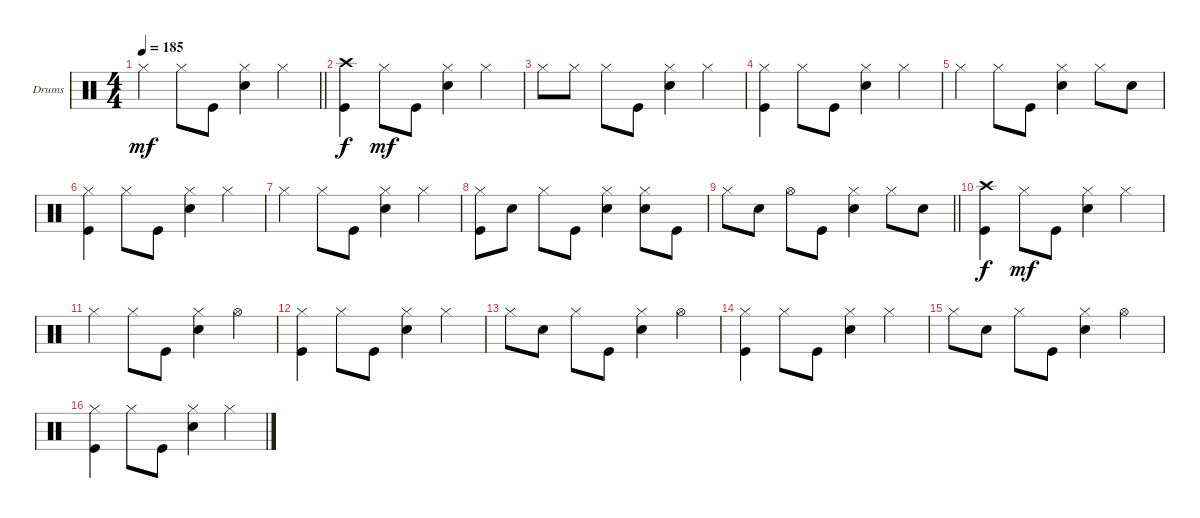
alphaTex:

\bracketExtendMode groupsimilarinstruments
\firstSystemTrackNameOrientation horizontal
\otherSystemsTrackNameOrientation horizontal
\track ("Drumkit" "Drums") {instrument percussion}
\staff {score}
\articulation defaults
\ts (4 4)
\tempo 185
\clef neutral
\barLineRight lightlight
\ks c "Hi-Hat (closed)".4{dy mf} "Hi-Hat (closed)".8 "Kick (hit)".8
("Hi-Hat (closed)" "Snare (hit) 2").4 "Hi-Hat (closed)".4 |
("Crash high (hit)" "Kick (hit)").4{dy f} "Hi-Hat (closed)".8{dy mf} "Kick (hit)".8 ("Hi-Hat (closed)" "Snare (hit) 2").4 "Hi-Hat (closed)".4 |
"Hi-Hat (closed)".8 "Hi-Hat (closed)".8 "Hi-Hat (closed)".8 "Kick (hit)".8 ("Hi-Hat (closed)" "Snare (hit) 2").4 "Hi-Hat (closed)".4 |
("Hi-Hat (closed)" "Kick (hit)").4 "Hi-Hat (closed)".8 "Kick (hit)".8 ("Hi-Hat (closed)" "Snare (hit) 2").4 "Hi-Hat (closed)".4 |
"Hi-Hat (closed)".4 "Hi-Hat (closed)".8 "Kick (hit)".8 ("Hi-Hat (closed)" "Snare (hit) 2").4 "Hi-Hat (closed)".8 "Snare (hit) 2".8 |
("Hi-Hat (closed)" "Kick (hit)").4 "Hi-Hat (closed)".8 "Kick (hit)".8 ("Hi-Hat (closed)" "Snare (hit) 2").4 "Hi-Hat (closed)".4 |
"Hi-Hat (closed)".4 "Hi-Hat (closed)".8 "Kick (hit)".8 ("Hi-Hat (closed)" "Snare (hit) 2").4 "Hi-Hat (closed)".4 |
("Hi-Hat (closed)" "Kick (hit)").8 "Snare (hit) 2".8 "Hi-Hat (closed)".8 "Kick (hit)".8 ("Hi-Hat (closed)" "Snare (hit) 2").4 ("Hi-Hat (closed)" "Snare (hit) 2").8 "Kick (hit)".8 |
\barLineRight lightlight "Hi-Hat (closed)".8 "Snare (hit) 2".8 "Hi-Hat (open)".8 "Kick (hit)".8
("Hi-Hat (closed)" "Snare (hit) 2").4 "Hi-Hat (closed)".8 "Snare (hit) 2".8 |
("Crash high (hit)" "Kick (hit)").4{dy f} "Hi-Hat (closed)".8{dy mf} "Kick (hit)".8 ("Hi-Hat (closed)" "Snare (hit) 2").4 "Hi-Hat (closed)".4 |
"Hi-Hat (closed)".4 "Hi-Hat (closed)".8 "Kick (hit)".8 ("Hi-Hat (closed)" "Snare (hit) 2").4 "Hi-Hat (open)".4 |
("Hi-Hat (closed)" "Kick (hit)").4 "Hi-Hat (closed)".8 "Kick (hit)".8 ("Hi-Hat (closed)" "Snare (hit) 2").4 "Hi-Hat (closed)".4 |
"Hi-Hat (closed)".8 "Snare (hit) 2".8 "Hi-Hat (closed)".8 "Kick (hit)".8 ("Hi-Hat (closed)" "Snare (hit) 2").4 "Hi-Hat (open)".4 |
("Hi-Hat (closed)" "Kick (hit)").4 "Hi-Hat (closed)".8 "Kick (hit)".8 ("Hi-Hat (closed)" "Snare (hit) 2").4 "Hi-Hat (closed)".4 |
"Hi-Hat (closed)".8 "Snare (hit) 2".8 "Hi-Hat (closed)".8 "Kick (hit)".8 ("Hi-Hat (closed)" "Snare (hit) 2").4 "Hi-Hat (open)".4 |
("Hi-Hat (closed)" "Kick (hit)").4 "Hi-Hat (closed)".8 "Kick (hit)".8 ("Hi-Hat (closed)" "Snare (hit) 2").4 "Hi-Hat (closed)".4
